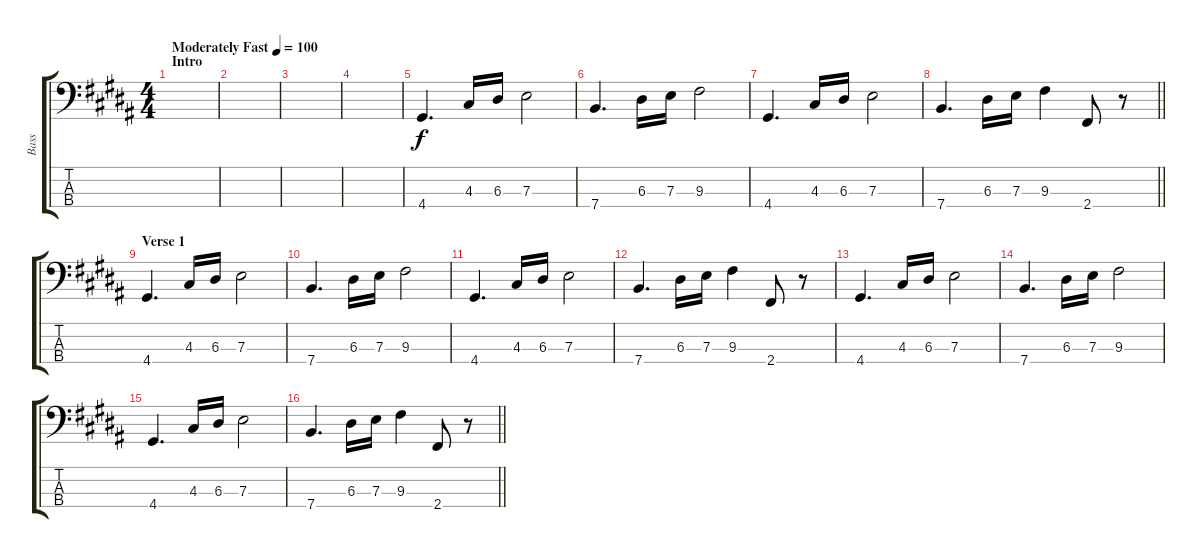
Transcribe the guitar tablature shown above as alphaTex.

\track ("Bass" "Bass") {instrument electricbassfinger}
\staff {score tabs}
\tuning (G2 D2 A1 E1) {hide}
\ts (4 4)
\section ("" "Intro")
\tempo (100 "Moderately Fast")
\clef f4
\ks b
|
|
|
|
4.4.4{d} 4.3.16 6.3.16 7.3.2 |
7.4.4{d} 6.3.16 7.3.16 9.3.2 |
4.4.4{d} 4.3.16 6.3.16 7.3.2 |
\barLineRight lightlight
7.4.4{d} 6.3.16 7.3.16 9.3.4 2.4.8 r.8 |
\section ("" "Verse 1")
4.4.4{d} 4.3.16 6.3.16 7.3.2 |
7.4.4{d} 6.3.16 7.3.16 9.3.2 |
4.4.4{d} 4.3.16 6.3.16 7.3.2 |
7.4.4{d} 6.3.16 7.3.16 9.3.4 2.4.8 r.8 |
4.4.4{d} 4.3.16 6.3.16 7.3.2 |
7.4.4{d} 6.3.16 7.3.16 9.3.2 |
4.4.4{d} 4.3.16 6.3.16 7.3.2 |
\barLineRight lightlight
7.4.4{d} 6.3.16 7.3.16 9.3.4 2.4.8 r.8
